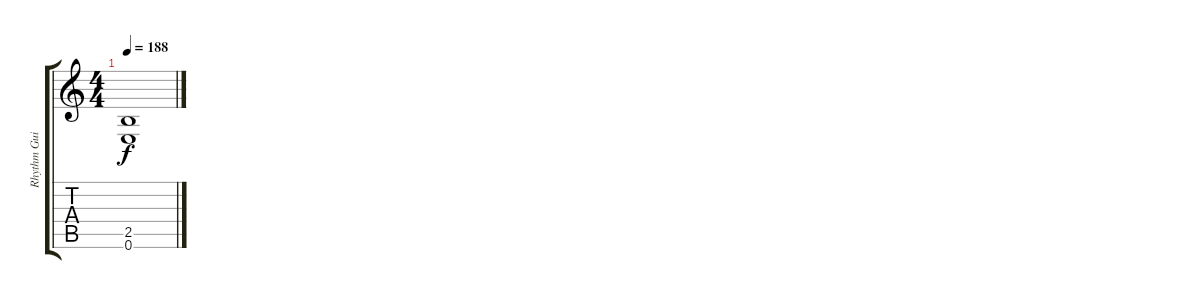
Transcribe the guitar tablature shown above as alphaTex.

\track ("Rhythm Guitar" "Rhythm Gui") {instrument distortionguitar}
\staff {score tabs}
\tuning (E4 B3 G3 D3 A2 E2) {hide}
\ts (4 4)
\tempo 188
\clef g2
\ks c
(2.5{t} 0.6{t}).1{dy f}
